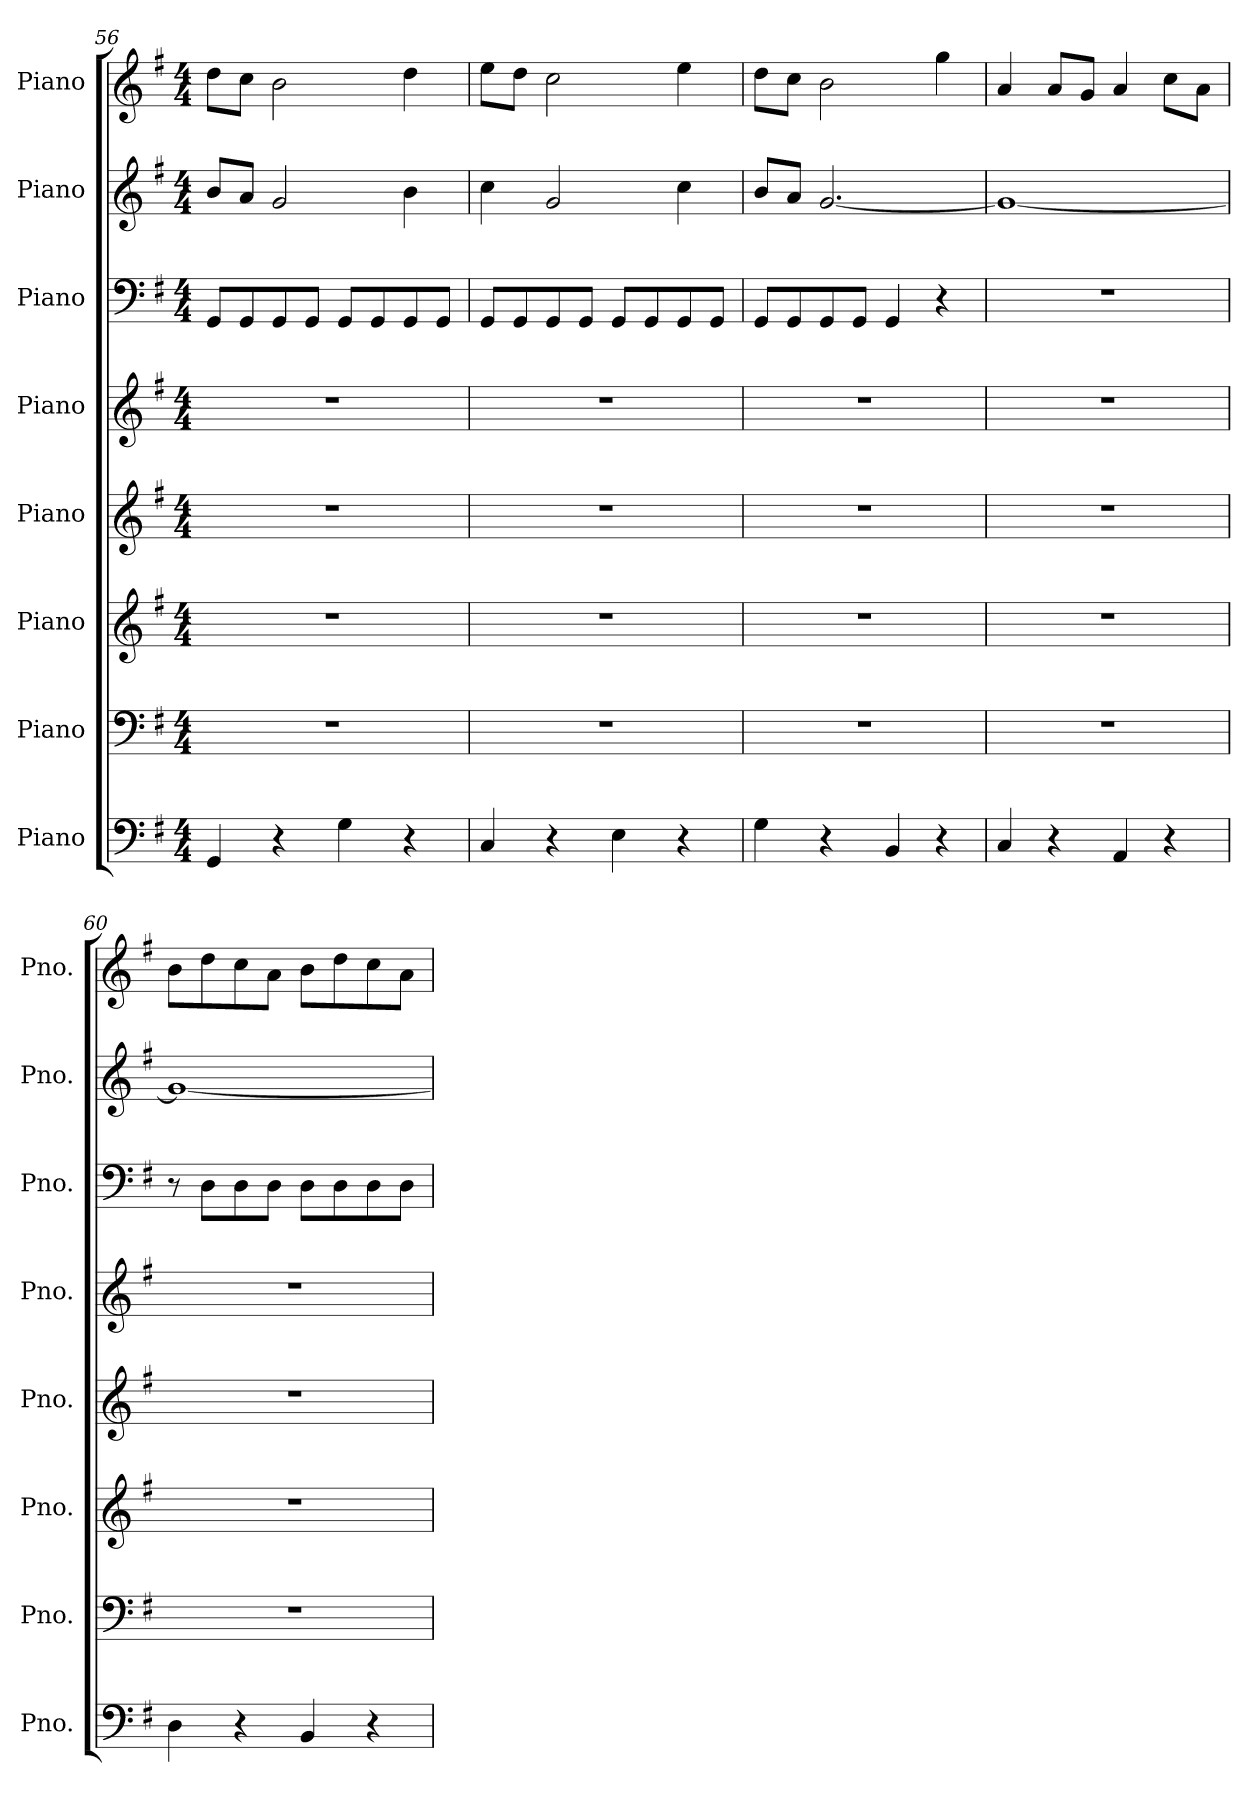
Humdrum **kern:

**kern	**kern	**kern	**kern	**kern	**kern	**kern	**kern
*part8	*part7	*part6	*part5	*part4	*part3	*part2	*part1
*staff8	*staff7	*staff6	*staff5	*staff4	*staff3	*staff2	*staff1
*I"Piano	*I"Piano	*I"Piano	*I"Piano	*I"Piano	*I"Piano	*I"Piano	*I"Piano
*I'Pno.	*I'Pno.	*I'Pno.	*I'Pno.	*I'Pno.	*I'Pno.	*I'Pno.	*I'Pno.
!!LO:PB:g=z
*clefF4	*clefF4	*clefG2	*clefG2	*clefG2	*clefF4	*clefG2	*clefG2
*k[f#]	*k[f#]	*k[f#]	*k[f#]	*k[f#]	*k[f#]	*k[f#]	*k[f#]
*M4/4	*M4/4	*M4/4	*M4/4	*M4/4	*M4/4	*M4/4	*M4/4
=56	=56	=56	=56	=56	=56	=56	=56
4GG/	1r	1r	1r	1r	8GG/L	8b/L	8dd\L
.	.	.	.	.	8GG/	8a/J	8cc\J
4r	.	.	.	.	8GG/	2g/	2b\
.	.	.	.	.	8GG/J	.	.
4G\	.	.	.	.	8GG/L	.	.
.	.	.	.	.	8GG/	.	.
4r	.	.	.	.	8GG/	4b\	4dd\
.	.	.	.	.	8GG/J	.	.
=57	=57	=57	=57	=57	=57	=57	=57
4C/	1r	1r	1r	1r	8GG/L	4cc\	8ee\L
.	.	.	.	.	8GG/	.	8dd\J
4r	.	.	.	.	8GG/	2g/	2cc\
.	.	.	.	.	8GG/J	.	.
4E\	.	.	.	.	8GG/L	.	.
.	.	.	.	.	8GG/	.	.
4r	.	.	.	.	8GG/	4cc\	4ee\
.	.	.	.	.	8GG/J	.	.
=58	=58	=58	=58	=58	=58	=58	=58
4G\	1r	1r	1r	1r	8GG/L	8b/L	8dd\L
.	.	.	.	.	8GG/	8a/J	8cc\J
4r	.	.	.	.	8GG/	[2.g/	2b\
.	.	.	.	.	8GG/J	.	.
4BB/	.	.	.	.	4GG/	.	.
4r	.	.	.	.	4r	.	4gg\
=59	=59	=59	=59	=59	=59	=59	=59
4C/	1r	1r	1r	1r	1r	1g_	4a/
4r	.	.	.	.	.	.	8a/L
.	.	.	.	.	.	.	8g/J
4AA/	.	.	.	.	.	.	4a/
4r	.	.	.	.	.	.	8cc\L
.	.	.	.	.	.	.	8a\J
=60	=60	=60	=60	=60	=60	=60	=60
4D\	1r	1r	1r	1r	8r	1g_	8b\L
.	.	.	.	.	8D\L	.	8dd\
4r	.	.	.	.	8D\	.	8cc\
.	.	.	.	.	8D\J	.	8a\J
4BB/	.	.	.	.	8D\L	.	8b\L
.	.	.	.	.	8D\	.	8dd\
4r	.	.	.	.	8D\	.	8cc\
.	.	.	.	.	8D\J	.	8a\J
=	=	=	=	=	=	=	=
*-	*-	*-	*-	*-	*-	*-	*-
